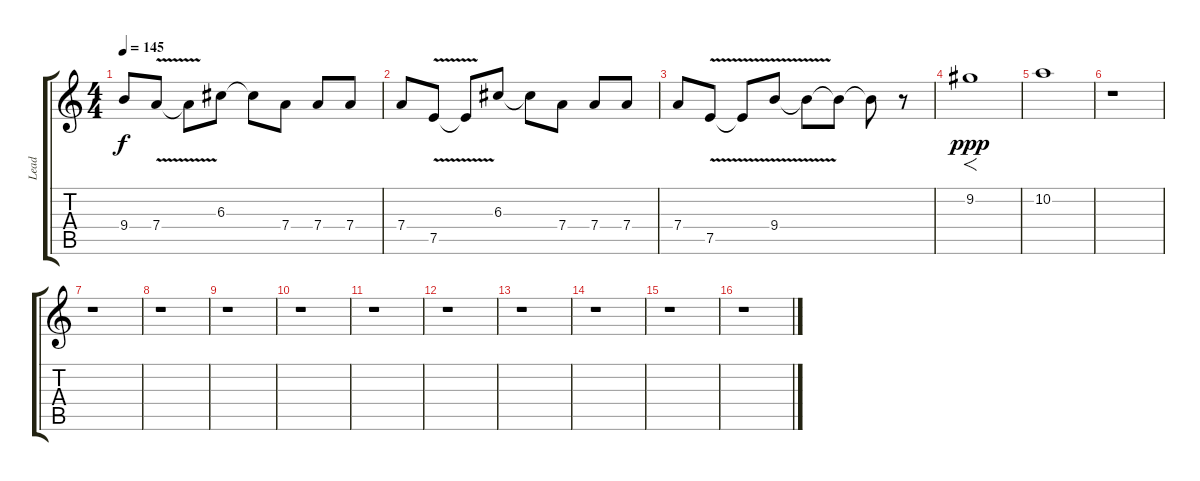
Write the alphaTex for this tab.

\track ("Lead" "Lead") {instrument overdrivenguitar}
\staff {score tabs}
\tuning (E4 B3 G3 D3 A2 E2) {hide}
\ts (4 4)
\tempo 145
\clef g2
\ks c
9.4.8{dy f} 7.4{v}.8 7.4{t}.8 6.3.8 6.3{t}.8 7.4.8 7.4.8 7.4.8 |
7.4.8 7.5{v}.8 7.5{t}.8 6.3.8 6.3{t}.8 7.4.8 7.4.8 7.4.8 |
7.4.8 7.5{v}.8 7.5{t}.8 9.4{v}.8 9.4{t}.8 9.4{t}.8 9.4{t}.8 r.8 |
9.2.1{f dy ppp} |
10.2.1 |
r.1 |
r.1 |
r.1 |
r.1 |
r.1 |
r.1 |
r.1 |
r.1 |
r.1 |
r.1 |
r.1
